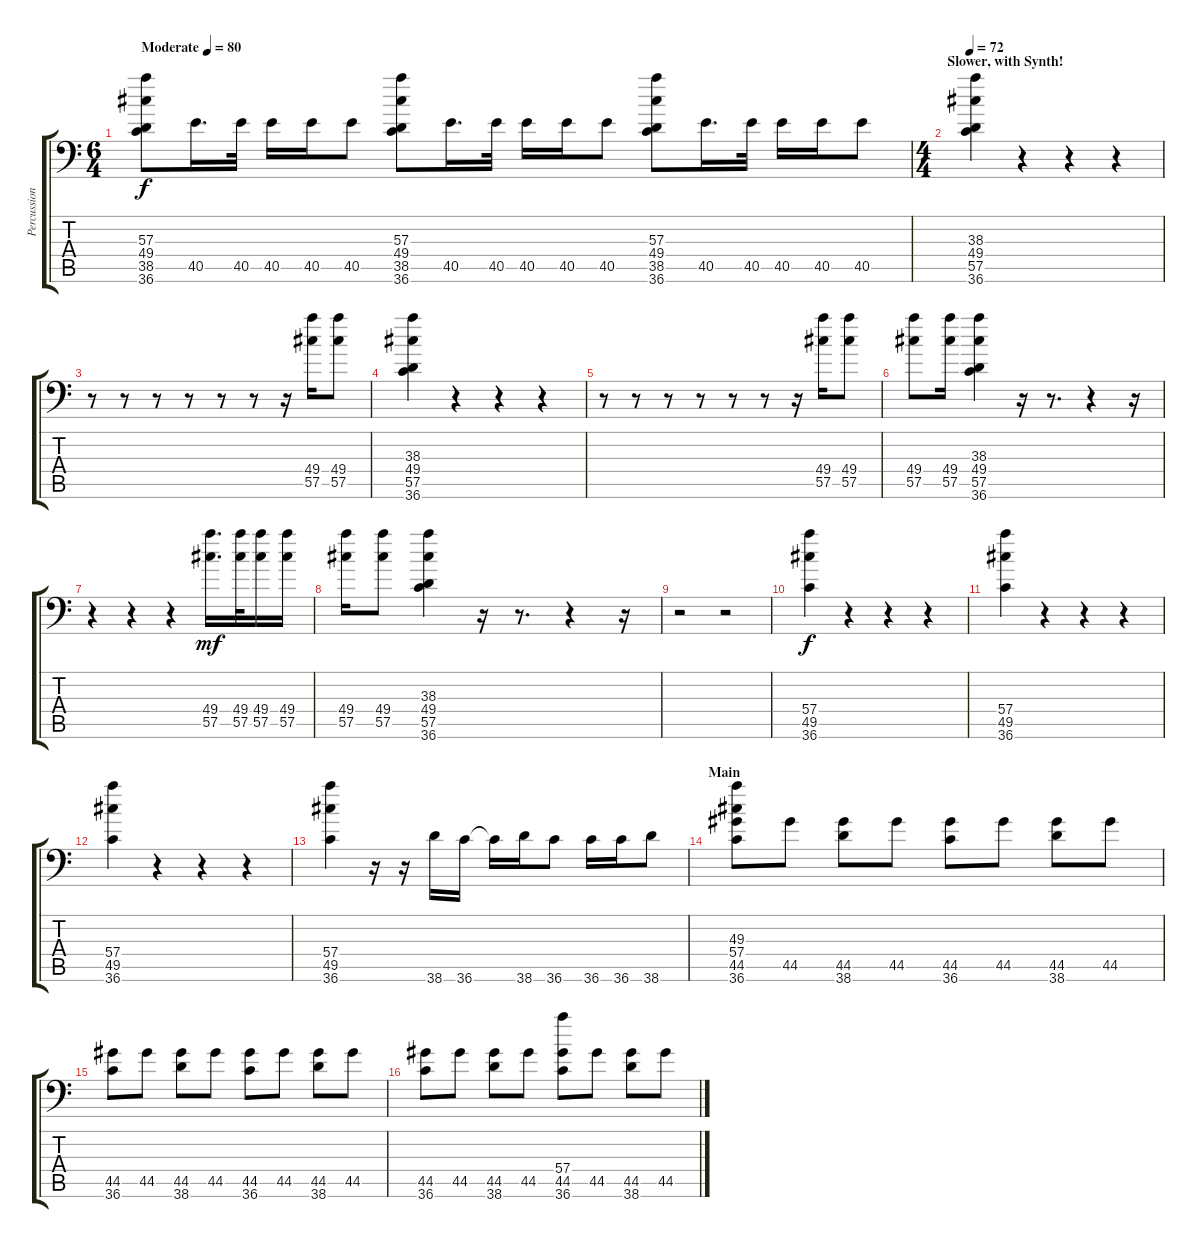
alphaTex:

\track ("Percussion" "Percussion") {instrument acousticgrandpiano}
\staff {score tabs}
\tuning (C-1 C-1 C-1 C-1 C-1 C-1) {hide}
\ts (6 4)
\tempo (80 "Moderate")
\clef f4
\ks c
(57.3 49.4 38.5 36.6).8{dy f instrument acousticgrandpiano} 40.5.16{d} 40.5.32 40.5.16 40.5.16 40.5.8 (57.3 49.4 38.5 36.6).8 40.5.16{d} 40.5.32 40.5.16 40.5.16 40.5.8 (57.3 49.4 38.5 36.6).8 40.5.16{d} 40.5.32 40.5.16 40.5.16 40.5.8 |
\ts (4 4)
\section ("" "Slower, with Synth!")
\tempo 72
(38.3 49.4 57.5 36.6).4 r.4 r.4 r.4 |
r.8 r.8 r.8 r.8 r.8 r.8 r.16 (49.4 57.5).16 (49.4 57.5).8 |
(38.3 49.4 57.5 36.6).4 r.4 r.4 r.4 |
r.8 r.8 r.8 r.8 r.8 r.8 r.16 (49.4 57.5).16 (49.4 57.5).8 |
(49.4 57.5).8 (49.4 57.5).16 (38.3 49.4 57.5 36.6).4 r.16 r.8{d} r.4 r.16 |
r.4 r.4 r.4 (49.4 57.5).16{d dy mf} (49.4 57.5).32 (49.4 57.5).16 (49.4 57.5).16 |
(49.4 57.5).16 (49.4 57.5).8 (38.3 49.4 57.5 36.6).4 r.16 r.8{d} r.4 r.16 |
r.2 r.2 |
(57.4 49.5 36.6).4{dy f} r.4 r.4 r.4 |
(57.4 49.5 36.6).4 r.4 r.4 r.4 |
(57.4 49.5 36.6).4 r.4 r.4 r.4 |
(57.4 49.5 36.6).4 r.16 r.16 38.6.16 36.6.16 36.6{t}.16 38.6.16 36.6.8 36.6.16 36.6.16 38.6.8 |
\section ("" "Main")
(49.3 57.4 44.5 36.6).8 44.5.8 (44.5 38.6).8 44.5.8 (44.5 36.6).8 44.5.8 (44.5 38.6).8 44.5.8 |
(44.5 36.6).8 44.5.8 (44.5 38.6).8 44.5.8 (44.5 36.6).8 44.5.8 (44.5 38.6).8 44.5.8 |
(44.5 36.6).8 44.5.8 (44.5 38.6).8 44.5.8 (57.4 44.5 36.6).8 44.5.8 (44.5 38.6).8 44.5.8
